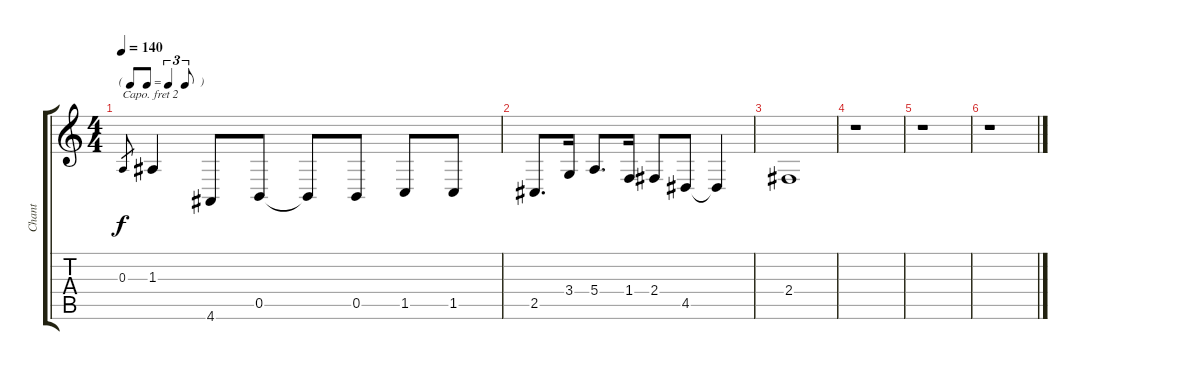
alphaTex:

\track ("Chant" "Chant") {instrument choiraahs}
\staff {score tabs}
\capo 2
\tuning (E4 B3 G3 D3 A2 E2) {hide}
\ts (4 4)
\tf triplet8th
\tempo 140
\clef g2
\ks c
0.3.8{gr dy f} 1.3.4 4.6.8 0.5.8 0.5{t}.8 0.5.8 1.5.8 1.5.8 |
2.5.8{d} 3.4.16 5.4.8{d} 1.4.16 2.4.8 4.5.8 4.5{t}.4 |
2.4.1 |
r.1 |
r.1 |
r.1
